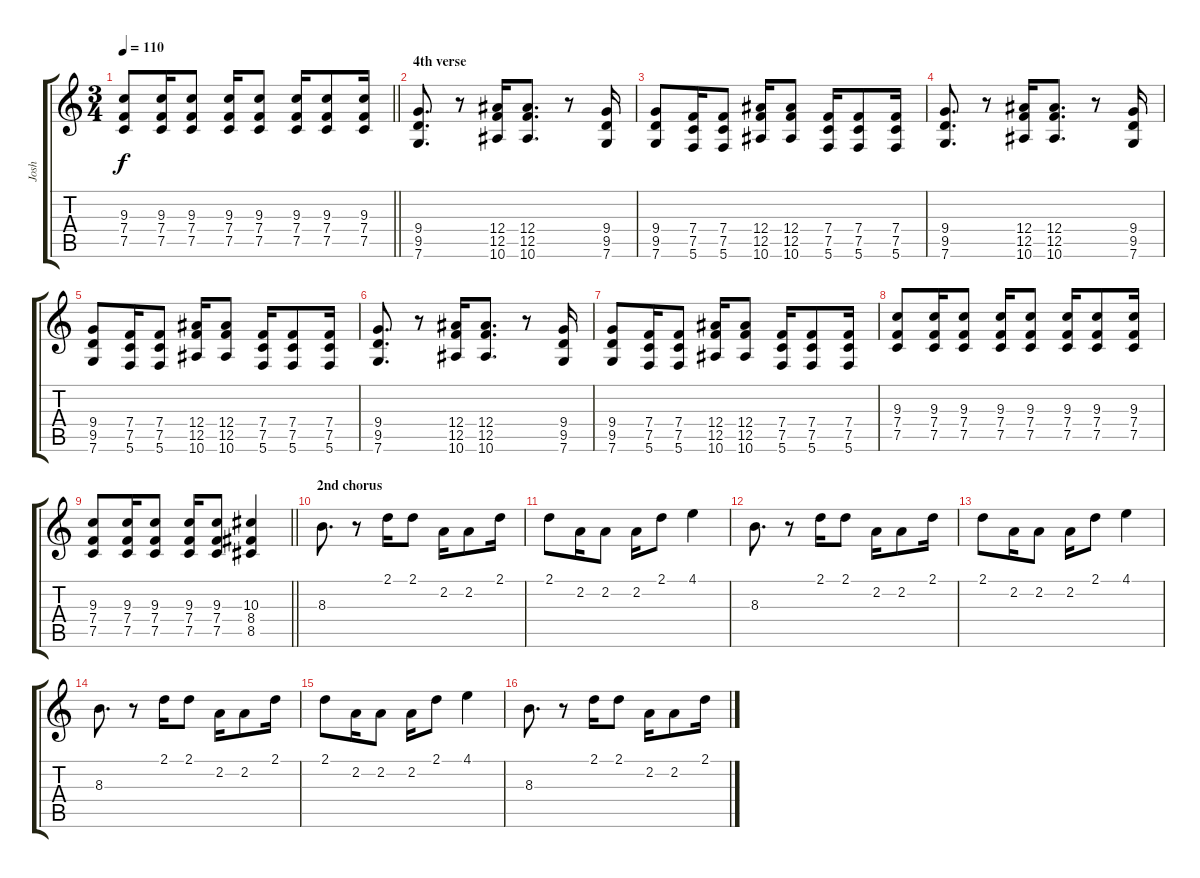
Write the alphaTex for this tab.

\track ("Josh" "Josh") {instrument distortionguitar}
\staff {score tabs}
\tuning (C4 G3 Eb3 Bb2 F2 C2) {hide}
\ts (3 4)
\tempo 110
\clef g2
\barLineRight lightlight
\ks c
(9.3 7.4 7.5).8{dy f} (9.3 7.4 7.5).16 (9.3 7.4 7.5).8 (9.3 7.4 7.5).16 (9.3 7.4 7.5).8 (9.3 7.4 7.5).16 (9.3 7.4 7.5).8 (9.3 7.4 7.5).16 |
\section ("" "4th verse")
(9.4 9.5 7.6).8{d} r.8 (12.4 12.5 10.6).16 (12.4 12.5 10.6).8{d} r.8 (9.4 9.5 7.6).16 |
(9.4 9.5 7.6).8 (7.4 7.5 5.6).16 (7.4 7.5 5.6).8 (12.4 12.5 10.6).16 (12.4 12.5 10.6).8 (7.4 7.5 5.6).16 (7.4 7.5 5.6).8 (7.4 7.5 5.6).16 |
(9.4 9.5 7.6).8{d} r.8 (12.4 12.5 10.6).16 (12.4 12.5 10.6).8{d} r.8 (9.4 9.5 7.6).16 |
(9.4 9.5 7.6).8 (7.4 7.5 5.6).16 (7.4 7.5 5.6).8 (12.4 12.5 10.6).16 (12.4 12.5 10.6).8 (7.4 7.5 5.6).16 (7.4 7.5 5.6).8 (7.4 7.5 5.6).16 |
(9.4 9.5 7.6).8{d} r.8 (12.4 12.5 10.6).16 (12.4 12.5 10.6).8{d} r.8 (9.4 9.5 7.6).16 |
(9.4 9.5 7.6).8 (7.4 7.5 5.6).16 (7.4 7.5 5.6).8 (12.4 12.5 10.6).16 (12.4 12.5 10.6).8 (7.4 7.5 5.6).16 (7.4 7.5 5.6).8 (7.4 7.5 5.6).16 |
(9.3 7.4 7.5).8 (9.3 7.4 7.5).16 (9.3 7.4 7.5).8 (9.3 7.4 7.5).16 (9.3 7.4 7.5).8 (9.3 7.4 7.5).16 (9.3 7.4 7.5).8 (9.3 7.4 7.5).16 |
\barLineRight lightlight
(9.3 7.4 7.5).8 (9.3 7.4 7.5).16 (9.3 7.4 7.5).8 (9.3 7.4 7.5).16 (9.3 7.4 7.5).8 (10.3 8.4 8.5).4 |
\section ("" "2nd chorus")
8.3.8{d} r.8 2.1.16 2.1.8 2.2.16 2.2.8 2.1.16 |
2.1.8 2.2.16 2.2.8 2.2.16 2.1.8 4.1.4 |
8.3.8{d} r.8 2.1.16 2.1.8 2.2.16 2.2.8 2.1.16 |
2.1.8 2.2.16 2.2.8 2.2.16 2.1.8 4.1.4 |
8.3.8{d} r.8 2.1.16 2.1.8 2.2.16 2.2.8 2.1.16 |
2.1.8 2.2.16 2.2.8 2.2.16 2.1.8 4.1.4 |
8.3.8{d} r.8 2.1.16 2.1.8 2.2.16 2.2.8 2.1.16
